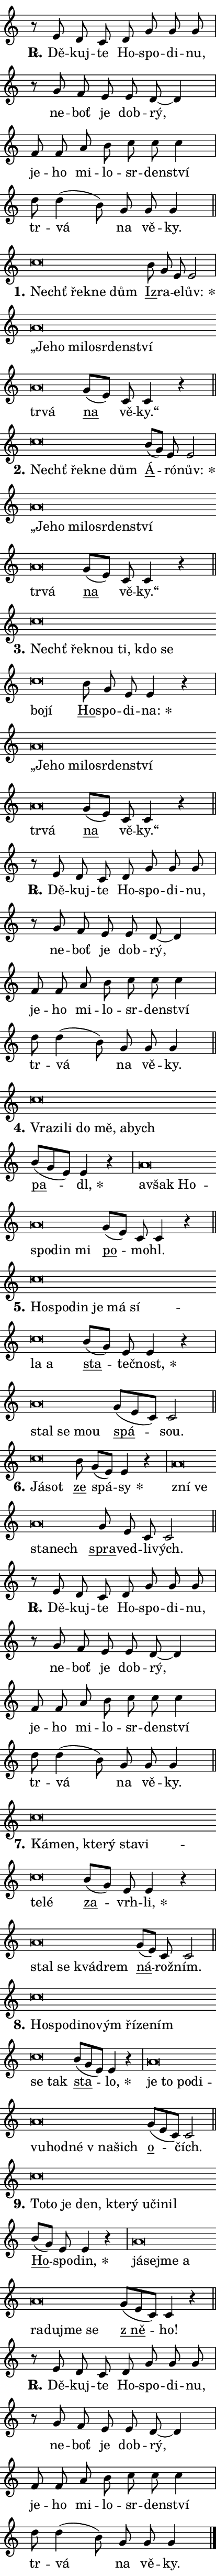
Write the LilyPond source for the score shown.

\version "2.22.1"
\header { tagline = "" }
\paper {
  indent = 0\cm
  top-margin = 0\cm
  right-margin = 0\cm
  bottom-margin = 0\cm
  left-margin = 0\cm
  paper-width = 7\cm
  page-breaking = #ly:one-page-breaking
  system-system-spacing.basic-distance = #11
  score-system-spacing.basic-distance = #11
  ragged-last = ##f
}


%% Author: Thomas Morley
%% https://lists.gnu.org/archive/html/lilypond-user/2020-05/msg00002.html
#(define (line-position grob)
"Returns position of @var[grob} in current system:
   @code{'start}, if at first time-step
   @code{'end}, if at last time-step
   @code{'middle} otherwise
"
  (let* ((col (ly:item-get-column grob))
         (ln (ly:grob-object col 'left-neighbor))
         (rn (ly:grob-object col 'right-neighbor))
         (col-to-check-left (if (ly:grob? ln) ln col))
         (col-to-check-right (if (ly:grob? rn) rn col))
         (break-dir-left
           (and
             (ly:grob-property col-to-check-left 'non-musical #f)
             (ly:item-break-dir col-to-check-left)))
         (break-dir-right
           (and
             (ly:grob-property col-to-check-right 'non-musical #f)
             (ly:item-break-dir col-to-check-right))))
        (cond ((eqv? 1 break-dir-left) 'start)
              ((eqv? -1 break-dir-right) 'end)
              (else 'middle))))

#(define (tranparent-at-line-position vctor)
  (lambda (grob)
  "Relying on @code{line-position} select the relevant enry from @var{vctor}.
Used to determine transparency,"
    (case (line-position grob)
      ((end) (not (vector-ref vctor 0)))
      ((middle) (not (vector-ref vctor 1)))
      ((start) (not (vector-ref vctor 2))))))

noteHeadBreakVisibility =
#(define-music-function (break-visibility)(vector?)
"Makes @code{NoteHead}s transparent relying on @var{break-visibility}"
#{
  \override NoteHead.transparent =
    #(tranparent-at-line-position break-visibility)
#})

#(define delete-ledgers-for-transparent-note-heads
  (lambda (grob)
    "Reads whether a @code{NoteHead} is transparent.
If so this @code{NoteHead} is removed from @code{'note-heads} from
@var{grob}, which is supposed to be @code{LedgerLineSpanner}.
As a result ledgers are not printed for this @code{NoteHead}"
    (let* ((nhds-array (ly:grob-object grob 'note-heads))
           (nhds-list
             (if (ly:grob-array? nhds-array)
                 (ly:grob-array->list nhds-array)
                 '()))
           ;; Relies on the transparent-property being done before
           ;; Staff.LedgerLineSpanner.after-line-breaking is executed.
           ;; This is fragile ...
           (to-keep
             (remove
               (lambda (nhd)
                 (ly:grob-property nhd 'transparent #f))
               nhds-list)))
      ;; TODO find a better method to iterate over grob-arrays, similiar
      ;; to filter/remove etc for lists
      ;; For now rebuilt from scratch
      (set! (ly:grob-object grob 'note-heads)  '())
      (for-each
        (lambda (nhd)
          (ly:pointer-group-interface::add-grob grob 'note-heads nhd))
        to-keep))))

hideNotes = {
  \noteHeadBreakVisibility #begin-of-line-visible
}
unHideNotes = {
  \noteHeadBreakVisibility #all-visible
}

% work-around for resetting accidentals
% https://lilypond.org/doc/v2.23/Documentation/notation/displaying-rhythms#unmetered-music
cadenzaMeasure = {
  \cadenzaOff
  \partial 1024 s1024
  \cadenzaOn
}

#(define-markup-command (accent layout props text) (markup?)
  "Underline accented syllable"
  (interpret-markup layout props
    #{\markup \override #'(offset . 4.3) \underline { #text }#}))

responsum = \markup \concat {
  "R" \hspace #-1.05 \path #0.1 #'((moveto 0 0.07) (lineto 0.9 0.8)) \hspace #0.05 "."
}

\layout {
    \context {
        \Staff
        \remove "Time_signature_engraver"
        \override LedgerLineSpanner.after-line-breaking = #delete-ledgers-for-transparent-note-heads
    }
    \context {
        \Voice {
            \override NoteHead.output-attributes = #'((class . "notehead"))
            \override Hairpin.height = #0.55
        }
    }
    \context {
        \Lyrics {
            \override StanzaNumber.output-attributes = #'((class . "stanzanumber"))
            \override LyricSpace.minimum-distance = #0.9
            \override LyricText.font-name = #"TeX Gyre Schola"
            \override LyricText.font-size = 1
            \override StanzaNumber.font-name = #"TeX Gyre Schola Bold"
            \override StanzaNumber.font-size = 1
        }
    }
}

% magnetic-lyrics.ily
%
%   written by
%     Jean Abou Samra <jean@abou-samra.fr>
%     Werner Lemberg <wl@gnu.org>
%
%   adapted by
%     Jiri Hon <jiri.hon@gmail.com>
%
% Version 2022-Apr-15

% https://www.mail-archive.com/lilypond-user@gnu.org/msg149350.html

#(define (Left_hyphen_pointer_engraver context)
   "Collect syllable-hyphen-syllable occurrences in lyrics and store
them in properties.  This engraver only looks to the left.  For
example, if the lyrics input is @code{foo -- bar}, it does the
following.

@itemize @bullet
@item
Set the @code{text} property of the @code{LyricHyphen} grob between
@q{foo} and @q{bar} to @code{foo}.

@item
Set the @code{left-hyphen} property of the @code{LyricText} grob with
text @q{foo} to the @code{LyricHyphen} grob between @q{foo} and
@q{bar}.
@end itemize

Use this auxiliary engraver in combination with the
@code{lyric-@/text::@/apply-@/magnetic-@/offset!} hook."
   (let ((hyphen #f)
         (text #f))
     (make-engraver
      (acknowledgers
       ((lyric-syllable-interface engraver grob source-engraver)
        (set! text grob)))
      (end-acknowledgers
       ((lyric-hyphen-interface engraver grob source-engraver)
        ;(when (not (grob::has-interface grob 'lyric-space-interface))
          (set! hyphen grob)));)
      ((stop-translation-timestep engraver)
       (when (and text hyphen)
         (ly:grob-set-object! text 'left-hyphen hyphen))
       (set! text #f)
       (set! hyphen #f)))))

#(define (lyric-text::apply-magnetic-offset! grob)
   "If the space between two syllables is less than the value in
property @code{LyricText@/.details@/.squash-threshold}, move the right
syllable to the left so that it gets concatenated with the left
syllable.

Use this function as a hook for
@code{LyricText@/.after-@/line-@/breaking} if the
@code{Left_@/hyphen_@/pointer_@/engraver} is active."
   (let ((hyphen (ly:grob-object grob 'left-hyphen #f)))
     (when hyphen
       (let ((left-text (ly:spanner-bound hyphen LEFT)))
         (when (grob::has-interface left-text 'lyric-syllable-interface)
           (let* ((common (ly:grob-common-refpoint grob left-text X))
                  (this-x-ext (ly:grob-extent grob common X))
                  (left-x-ext
                   (begin
                     ;; Trigger magnetism for left-text.
                     (ly:grob-property left-text 'after-line-breaking)
                     (ly:grob-extent left-text common X)))
                  ;; `delta` is the gap width between two syllables.
                  (delta (- (interval-start this-x-ext)
                            (interval-end left-x-ext)))
                  (details (ly:grob-property grob 'details))
                  (threshold (assoc-get 'squash-threshold details 0.2)))
             (when (< delta threshold)
               (let* (;; We have to manipulate the input text so that
                      ;; ligatures crossing syllable boundaries are not
                      ;; disabled.  For languages based on the Latin
                      ;; script this is essentially a beautification.
                      ;; However, for non-Western scripts it can be a
                      ;; necessity.
                      (lt (ly:grob-property left-text 'text))
                      (rt (ly:grob-property grob 'text))
                      (is-space (grob::has-interface hyphen 'lyric-space-interface))
                      (space (if is-space " " ""))
                      (space-markup (grob-interpret-markup grob " "))
                      (space-size (interval-length (ly:stencil-extent space-markup X)))
                      (extra-delta (if is-space space-size 0))
                      ;; Append new syllable.
                      (ltrt-space (if (and (string? lt) (string? rt))
                                (string-append lt space rt)
                                (make-concat-markup (list lt space rt))))
                      ;; Right-align `ltrt` to the right side.
                      (ltrt-space-markup (grob-interpret-markup
                               grob
                               (make-translate-markup
                                (cons (interval-length this-x-ext) 0)
                                (make-right-align-markup ltrt-space)))))
                 (begin
                   ;; Don't print `left-text`.
                   (ly:grob-set-property! left-text 'stencil #f)
                   ;; Set text and stencil (which holds all collected
                   ;; syllables so far) and shift it to the left.
                   (ly:grob-set-property! grob 'text ltrt-space)
                   (ly:grob-set-property! grob 'stencil ltrt-space-markup)
                   (ly:grob-translate-axis! grob (- (- delta extra-delta)) X))))))))))


#(define (lyric-hyphen::displace-bounds-first grob)
   ;; Make very sure this callback isn't triggered too early.
   (let ((left (ly:spanner-bound grob LEFT))
         (right (ly:spanner-bound grob RIGHT)))
     (ly:grob-property left 'after-line-breaking)
     (ly:grob-property right 'after-line-breaking)
     (ly:lyric-hyphen::print grob)))

squashThreshold = #0.4

\layout {
  \context {
    \Lyrics
    \consists #Left_hyphen_pointer_engraver
    \override LyricText.after-line-breaking =
      #lyric-text::apply-magnetic-offset!
    \override LyricHyphen.stencil = #lyric-hyphen::displace-bounds-first
    \override LyricText.details.squash-threshold = \squashThreshold
    \override LyricHyphen.minimum-distance = 0
    \override LyricHyphen.minimum-length = \squashThreshold
  }
}

squash = \override LyricText.details.squash-threshold = 9999
unSquash = \override LyricText.details.squash-threshold = \squashThreshold

left = \override LyricText.self-alignment-X = #LEFT
unLeft = \revert LyricText.self-alignment-X

starOffset = #(lambda (grob) 
                (let ((x_offset (ly:self-alignment-interface::aligned-on-x-parent grob)))
                  (if (= x_offset 0) 0 (+ x_offset 1.2))))

star = #(define-music-function (syllable)(string?)
"Append star separator at the end of a syllable"
#{
  \once \override LyricText.X-offset = #starOffset
  \lyricmode { \markup {
    #syllable
    \override #'((font-name . "TeX Gyre Schola Bold")) \hspace #0.2 \lower #0.65 \larger "*"
  } }
#})

starAccent = #(define-music-function (syllable)(string?)
"Append star separator at the end of a syllable and make accent"
#{
  \once \override LyricText.X-offset = #starOffset
  \lyricmode { \markup {
    \accent #syllable
    \override #'((font-name . "TeX Gyre Schola Bold")) \hspace #0.2 \lower #0.65 \larger "*"
  } }
#})

breath = #(define-music-function (syllable)(string?)
"Append breathing indicator at the end of a syllable"
#{
  \lyricmode { \markup { #syllable "+" } }
#})

optionalBreath = #(define-music-function (syllable)(string?)
"Append optional breathing indicator at the end of a syllable"
#{
  \lyricmode { \markup { #syllable "(+)" } }
#})


\score {
    <<
        \new Voice = "melody" { \cadenzaOn \key c \major \relative { r8 e' d c d g g g \cadenzaMeasure \bar "|" r g f e e d~ d4 \cadenzaMeasure \bar "|" f8 f a b c c c4 \cadenzaMeasure \bar "|" d8 d4( b8)] g g g4 \cadenzaMeasure \bar "||" \break }
\relative { c''\breve*1/16 \hideNotes \breve*1/16 \bar "" \breve*1/16 \breve*1/16 \bar "" \unHideNotes \bar "" b8 g e e2 \cadenzaMeasure \bar "|" a\breve*1/16 \hideNotes \breve*1/16 \bar "" \breve*1/16 \bar "" \breve*1/16 \bar "" \breve*1/16 \bar "" \breve*1/16 \bar "" \breve*1/16 \bar "" \breve*1/16 \breve*1/16 \bar "" \unHideNotes \bar "" g8[( e)] c c4 r \cadenzaMeasure \bar "||" \break }
\relative { c''\breve*1/16 \hideNotes \breve*1/16 \bar "" \breve*1/16 \breve*1/16 \bar "" \unHideNotes \bar "" b8[( g)] e e2 \cadenzaMeasure \bar "|" a\breve*1/16 \hideNotes \breve*1/16 \bar "" \breve*1/16 \bar "" \breve*1/16 \bar "" \breve*1/16 \bar "" \breve*1/16 \bar "" \breve*1/16 \bar "" \breve*1/16 \breve*1/16 \bar "" \unHideNotes \bar "" g8[( e)] c c4 r \cadenzaMeasure \bar "||" \break }
\relative { c''\breve*1/16 \hideNotes \breve*1/16 \bar "" \breve*1/16 \bar "" \breve*1/16 \bar "" \breve*1/16 \bar "" \breve*1/16 \bar "" \breve*1/16 \breve*1/16 \bar "" \unHideNotes \bar "" b8 g e e4 r \cadenzaMeasure \bar "|" a\breve*1/16 \hideNotes \breve*1/16 \bar "" \breve*1/16 \bar "" \breve*1/16 \bar "" \breve*1/16 \bar "" \breve*1/16 \bar "" \breve*1/16 \bar "" \breve*1/16 \breve*1/16 \bar "" \unHideNotes \bar "" g8[( e)] c c4 r \cadenzaMeasure \bar "||" \break }
\relative { r8 e' d c d g g g \cadenzaMeasure \bar "|" r g f e e d~ d4 \cadenzaMeasure \bar "|" f8 f a b c c c4 \cadenzaMeasure \bar "|" d8 d4( b8)] g g g4 \cadenzaMeasure \bar "||" \break }
\relative { c''\breve*1/16 \hideNotes \breve*1/16 \bar "" \breve*1/16 \bar "" \breve*1/16 \bar "" \breve*1/16 \bar "" \breve*1/16 \breve*1/16 \bar "" \unHideNotes \bar "" b8[( g e)] e4 r \cadenzaMeasure \bar "|" a\breve*1/16 \hideNotes \breve*1/16 \bar "" \breve*1/16 \bar "" \breve*1/16 \bar "" \breve*1/16 \breve*1/16 \bar "" \unHideNotes \bar "" g8[( e)] c c4 r \cadenzaMeasure \bar "||" \break }
\relative { c''\breve*1/16 \hideNotes \breve*1/16 \bar "" \breve*1/16 \bar "" \breve*1/16 \bar "" \breve*1/16 \bar "" \breve*1/16 \bar "" \breve*1/16 \breve*1/16 \bar "" \unHideNotes \bar "" b8[( g)] e e4 r \cadenzaMeasure \bar "|" a\breve*1/16 \hideNotes \breve*1/16 \breve*1/16 \bar "" \unHideNotes \bar "" g8[( e c)] c2 \cadenzaMeasure \bar "||" \break }
\relative { c''\breve*1/16 \hideNotes \breve*1/16 \bar "" \unHideNotes \bar "" b8 g[( e)] e4 r \cadenzaMeasure \bar "|" a\breve*1/16 \hideNotes \breve*1/16 \bar "" \breve*1/16 \breve*1/16 \bar "" \unHideNotes \bar "" g8 e c c2 \cadenzaMeasure \bar "||" \break }
\relative { r8 e' d c d g g g \cadenzaMeasure \bar "|" r g f e e d~ d4 \cadenzaMeasure \bar "|" f8 f a b c c c4 \cadenzaMeasure \bar "|" d8 d4( b8)] g g g4 \cadenzaMeasure \bar "||" \break }
\relative { c''\breve*1/16 \hideNotes \breve*1/16 \bar "" \breve*1/16 \bar "" \breve*1/16 \bar "" \breve*1/16 \bar "" \breve*1/16 \bar "" \breve*1/16 \breve*1/16 \bar "" \unHideNotes \bar "" b8[( g)] e e4 r \cadenzaMeasure \bar "|" a\breve*1/16 \hideNotes \breve*1/16 \bar "" \breve*1/16 \breve*1/16 \bar "" \unHideNotes \bar "" g8[( e)] c c2 \cadenzaMeasure \bar "||" \break }
\relative { c''\breve*1/16 \hideNotes \breve*1/16 \bar "" \breve*1/16 \bar "" \breve*1/16 \bar "" \breve*1/16 \bar "" \breve*1/16 \bar "" \breve*1/16 \bar "" \breve*1/16 \bar "" \breve*1/16 \breve*1/16 \bar "" \unHideNotes \bar "" b8[( g e)] e4 r \cadenzaMeasure \bar "|" a\breve*1/16 \hideNotes \breve*1/16 \bar "" \breve*1/16 \bar "" \breve*1/16 \bar "" \breve*1/16 \bar "" \breve*1/16 \bar "" \breve*1/16 \bar "" \breve*1/16 \breve*1/16 \bar "" \unHideNotes \bar "" g8[( e c)] c2 \cadenzaMeasure \bar "||" \break }
\relative { c''\breve*1/16 \hideNotes \breve*1/16 \bar "" \breve*1/16 \bar "" \breve*1/16 \bar "" \breve*1/16 \bar "" \breve*1/16 \bar "" \breve*1/16 \bar "" \breve*1/16 \breve*1/16 \bar "" \unHideNotes \bar "" b8[( g)] e e4 r \cadenzaMeasure \bar "|" a\breve*1/16 \hideNotes \breve*1/16 \bar "" \breve*1/16 \bar "" \breve*1/16 \bar "" \breve*1/16 \bar "" \breve*1/16 \bar "" \breve*1/16 \breve*1/16 \bar "" \unHideNotes \bar "" g8[( e c)] c4 r \cadenzaMeasure \bar "||" \break }
\relative { r8 e' d c d g g g \cadenzaMeasure \bar "|" r g f e e d~ d4 \cadenzaMeasure \bar "|" f8 f a b c c c4 \cadenzaMeasure \bar "|" d8 d4( b8)] g g g4 \cadenzaMeasure \bar "||" \break } \bar "|." }
        \new Lyrics \lyricsto "melody" { \lyricmode { \set stanza = \responsum
Dě -- kuj -- te Ho -- spo -- di -- nu, ne -- boť je dob -- rý, je -- ho mi -- lo -- sr -- den -- ství tr -- vá na vě -- ky.
\set stanza = "1."
\left Nechť \squash řek -- ne dům \unLeft \unSquash \markup \accent Iz -- ra -- e -- \star lův: \left „Je -- \squash ho mi -- lo -- sr -- den -- ství tr -- vá \unLeft \unSquash \markup \accent na vě -- ky.“
\set stanza = "2."
\left Nechť \squash řek -- ne dům \unLeft \unSquash \markup \accent Á -- ró -- \star nův: \left „Je -- \squash ho mi -- lo -- sr -- den -- ství tr -- vá \unLeft \unSquash \markup \accent na vě -- ky.“
\set stanza = "3."
\left Nechť \squash řek -- nou ti, kdo se bo -- jí \unLeft \unSquash \markup \accent Ho -- spo -- di -- \star na: \left „Je -- \squash ho mi -- lo -- sr -- den -- ství tr -- vá \unLeft \unSquash \markup \accent na vě -- ky.“
\set stanza = \responsum
Dě -- kuj -- te Ho -- spo -- di -- nu, ne -- boť je dob -- rý, je -- ho mi -- lo -- sr -- den -- ství tr -- vá na vě -- ky.
\set stanza = "4."
\left Vra -- \squash zi -- li do mě, a -- bych \unLeft \unSquash \markup \accent pa -- \star dl, \left a -- \squash však Ho -- spo -- din mi \unLeft \unSquash \markup \accent po -- mo -- hl.
\set stanza = "5."
\left Ho -- \squash spo -- din je má sí -- la a \unLeft \unSquash \markup \accent sta -- teč -- \star nost, \left stal \squash se mou \unLeft \unSquash \markup \accent spá -- sou.
\set stanza = "6."
\left Já -- \squash sot \unLeft \unSquash \markup \accent ze spá -- \star sy \left zní \squash ve sta -- nech \unLeft \unSquash \markup \accent spra -- ved -- li -- vých.
\set stanza = \responsum
Dě -- kuj -- te Ho -- spo -- di -- nu, ne -- boť je dob -- rý, je -- ho mi -- lo -- sr -- den -- ství tr -- vá na vě -- ky.
\set stanza = "7."
\left Ká -- \squash men, kte -- rý sta -- vi -- te -- lé \unLeft \unSquash \markup \accent za -- vrh -- \star li, \left stal \squash se kvád -- rem \unLeft \unSquash \markup \accent ná -- rož -- ním.
\set stanza = "8."
\left Ho -- \squash spo -- di -- no -- vým ří -- ze -- ním se tak \unLeft \unSquash \markup \accent sta -- \star lo, \left je \squash to po -- di -- vu -- hod -- né "v na" -- šich \unLeft \unSquash \markup \accent o -- čích.
\set stanza = "9."
\left To -- \squash to je den, kte -- rý u -- či -- nil \unLeft \unSquash \markup \accent Ho -- spo -- \star din, \left já -- \squash sej -- me a ra -- du -- jme se \unLeft \unSquash \markup \accent "z ně" -- ho!
\set stanza = \responsum
Dě -- kuj -- te Ho -- spo -- di -- nu, ne -- boť je dob -- rý, je -- ho mi -- lo -- sr -- den -- ství tr -- vá na vě -- ky. } }
    >>
    \layout {}
}
